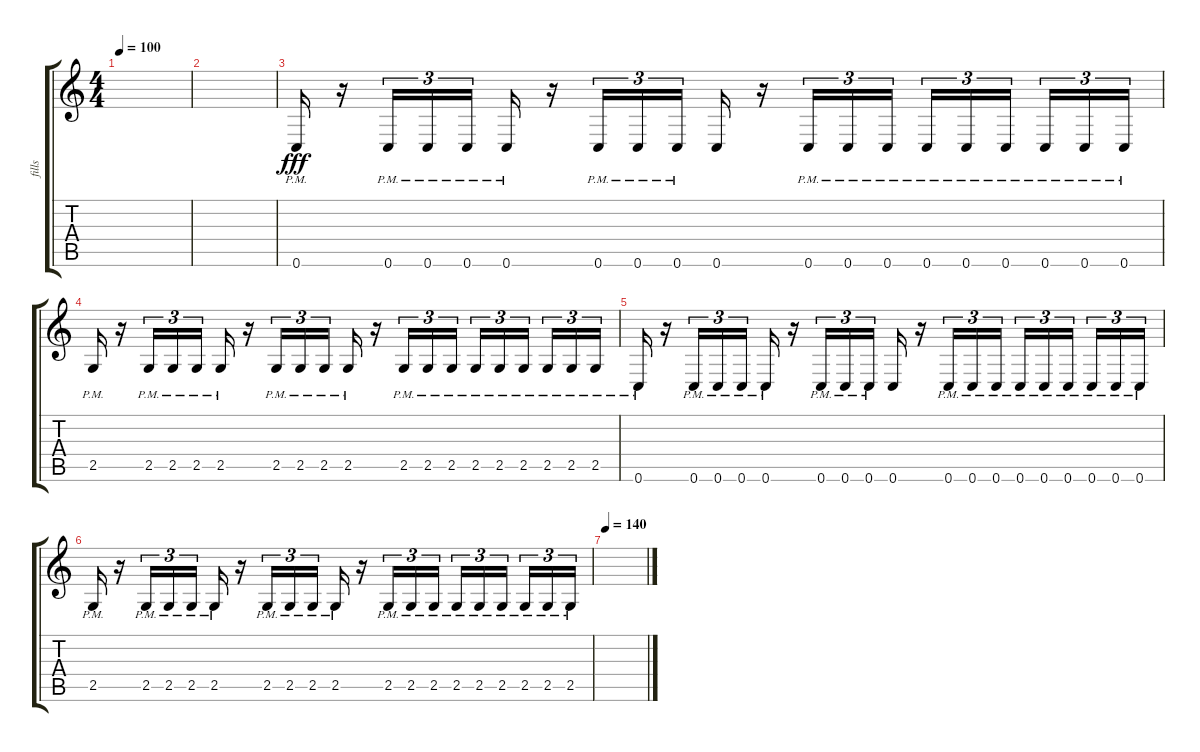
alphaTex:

\track ("fills" "fills") {instrument distortionguitar}
\staff {score tabs}
\tuning (C4 G3 Eb3 Bb2 F2 C2) {hide}
\ts (4 4)
\tempo 100
\clef g2
\ks c
|
|
0.6{pm}.16{dy fff} r.16 0.6{pm}.16{tu (3 2)} 0.6{pm}.16{tu (3 2)} 0.6{pm}.16{tu (3 2)} 0.6{pm}.16 r.16 0.6{pm}.16{tu (3 2)} 0.6{pm}.16{tu (3 2)} 0.6{pm}.16{tu (3 2)} 0.6.16 r.16 0.6{pm}.16{tu (3 2)} 0.6{pm}.16{tu (3 2)} 0.6{pm}.16{tu (3 2)} 0.6{pm}.16{tu (3 2)} 0.6{pm}.16{tu (3 2)} 0.6{pm}.16{tu (3 2)} 0.6{pm}.16{tu (3 2)} 0.6{pm}.16{tu (3 2)} 0.6{pm}.16{tu (3 2)} |
2.5{pm}.16 r.16 2.5{pm}.16{tu (3 2)} 2.5{pm}.16{tu (3 2)} 2.5{pm}.16{tu (3 2)} 2.5{pm}.16 r.16 2.5{pm}.16{tu (3 2)} 2.5{pm}.16{tu (3 2)} 2.5{pm}.16{tu (3 2)} 2.5{pm}.16 r.16 2.5{pm}.16{tu (3 2)} 2.5{pm}.16{tu (3 2)} 2.5{pm}.16{tu (3 2)} 2.5{pm}.16{tu (3 2)} 2.5{pm}.16{tu (3 2)} 2.5{pm}.16{tu (3 2)} 2.5{pm}.16{tu (3 2)} 2.5{pm}.16{tu (3 2)} 2.5{pm}.16{tu (3 2)} |
0.6{pm}.16 r.16 0.6{pm}.16{tu (3 2)} 0.6{pm}.16{tu (3 2)} 0.6{pm}.16{tu (3 2)} 0.6{pm}.16 r.16 0.6{pm}.16{tu (3 2)} 0.6{pm}.16{tu (3 2)} 0.6{pm}.16{tu (3 2)} 0.6.16 r.16 0.6{pm}.16{tu (3 2)} 0.6{pm}.16{tu (3 2)} 0.6{pm}.16{tu (3 2)} 0.6{pm}.16{tu (3 2)} 0.6{pm}.16{tu (3 2)} 0.6{pm}.16{tu (3 2)} 0.6{pm}.16{tu (3 2)} 0.6{pm}.16{tu (3 2)} 0.6{pm}.16{tu (3 2)} |
2.5{pm}.16 r.16 2.5{pm}.16{tu (3 2)} 2.5{pm}.16{tu (3 2)} 2.5{pm}.16{tu (3 2)} 2.5{pm}.16 r.16 2.5{pm}.16{tu (3 2)} 2.5{pm}.16{tu (3 2)} 2.5{pm}.16{tu (3 2)} 2.5{pm}.16 r.16 2.5{pm}.16{tu (3 2)} 2.5{pm}.16{tu (3 2)} 2.5{pm}.16{tu (3 2)} 2.5{pm}.16{tu (3 2)} 2.5{pm}.16{tu (3 2)} 2.5{pm}.16{tu (3 2)} 2.5{pm}.16{tu (3 2)} 2.5{pm}.16{tu (3 2)} 2.5{pm}.16{tu (3 2)} |
\tempo 140
